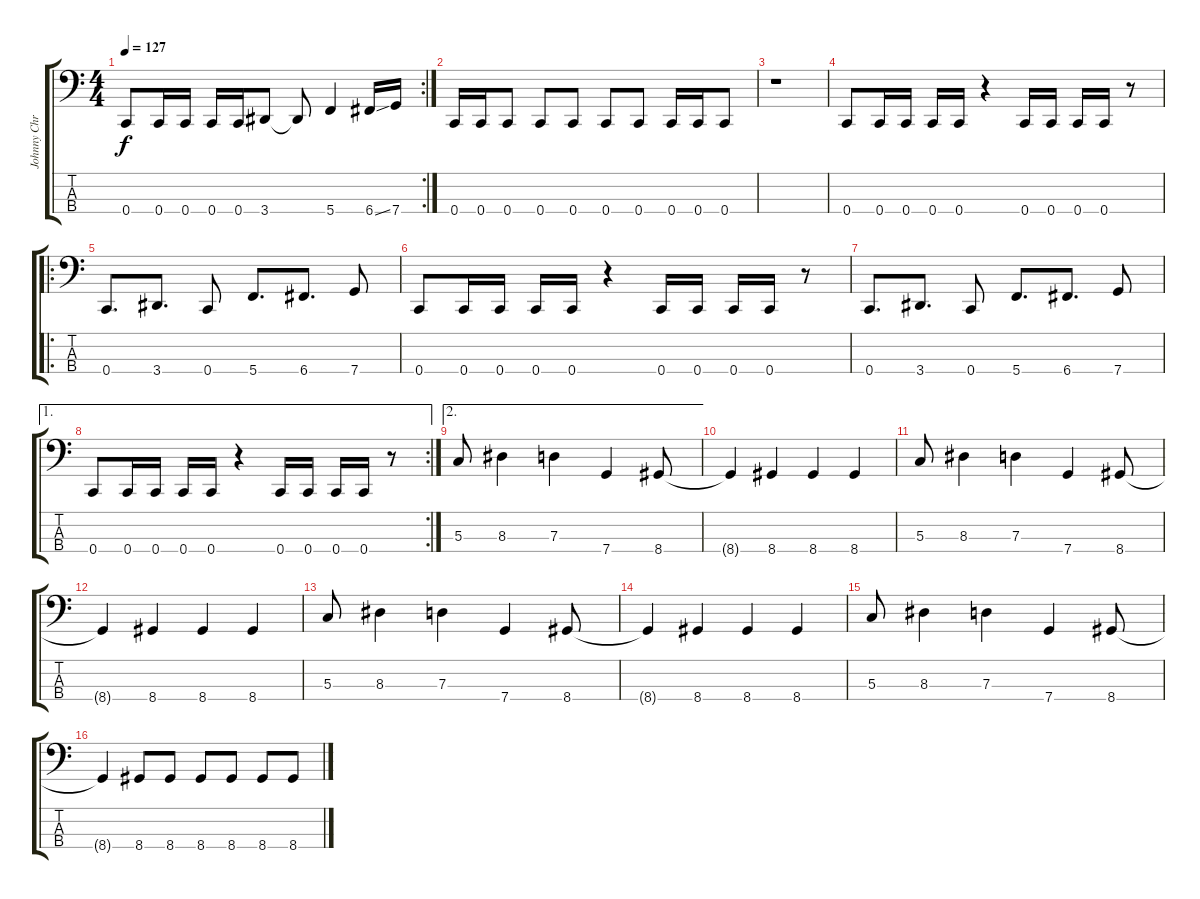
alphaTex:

\track ("Johnny Christ" "Johnny Chr") {instrument electricbasspick}
\staff {score tabs}
\tuning (F2 C2 G1 C1) {hide}
\rc 2
\ts (4 4)
\tempo 127
\clef f4
\ks c
0.4{t}.8{dy f} 0.4.16 0.4.16 0.4.16 0.4.16 3.4.8 3.4{t}.8 5.4.4 6.4{ss}.16 7.4.16 |
0.4.16 0.4.16 0.4.8 0.4.8 0.4.8 0.4.8 0.4.8 0.4.16 0.4.16 0.4.8 |
r.1 |
0.4.8 0.4.16 0.4.16 0.4.16 0.4.16 r.4 0.4.16 0.4.16 0.4.16 0.4.16 r.8 |
\ro
0.4.8{d} 3.4.8{d} 0.4.8 5.4.8{d} 6.4.8{d} 7.4.8 |
0.4.8 0.4.16 0.4.16 0.4.16 0.4.16 r.4 0.4.16 0.4.16 0.4.16 0.4.16 r.8 |
0.4.8{d} 3.4.8{d} 0.4.8 5.4.8{d} 6.4.8{d} 7.4.8 |
\ae 1
\rc 2
0.4.8 0.4.16 0.4.16 0.4.16 0.4.16 r.4 0.4.16 0.4.16 0.4.16 0.4.16 r.8 |
\ae 2
5.3.8 8.3.4 7.3.4 7.4.4 8.4.8 |
8.4{t}.4 8.4.4 8.4.4 8.4.4 |
5.3.8 8.3.4 7.3.4 7.4.4 8.4.8 |
8.4{t}.4 8.4.4 8.4.4 8.4.4 |
5.3.8 8.3.4 7.3.4 7.4.4 8.4.8 |
8.4{t}.4 8.4.4 8.4.4 8.4.4 |
5.3.8 8.3.4 7.3.4 7.4.4 8.4.8 |
8.4{t}.4 8.4.8 8.4.8 8.4.8 8.4.8 8.4.8 8.4.8
